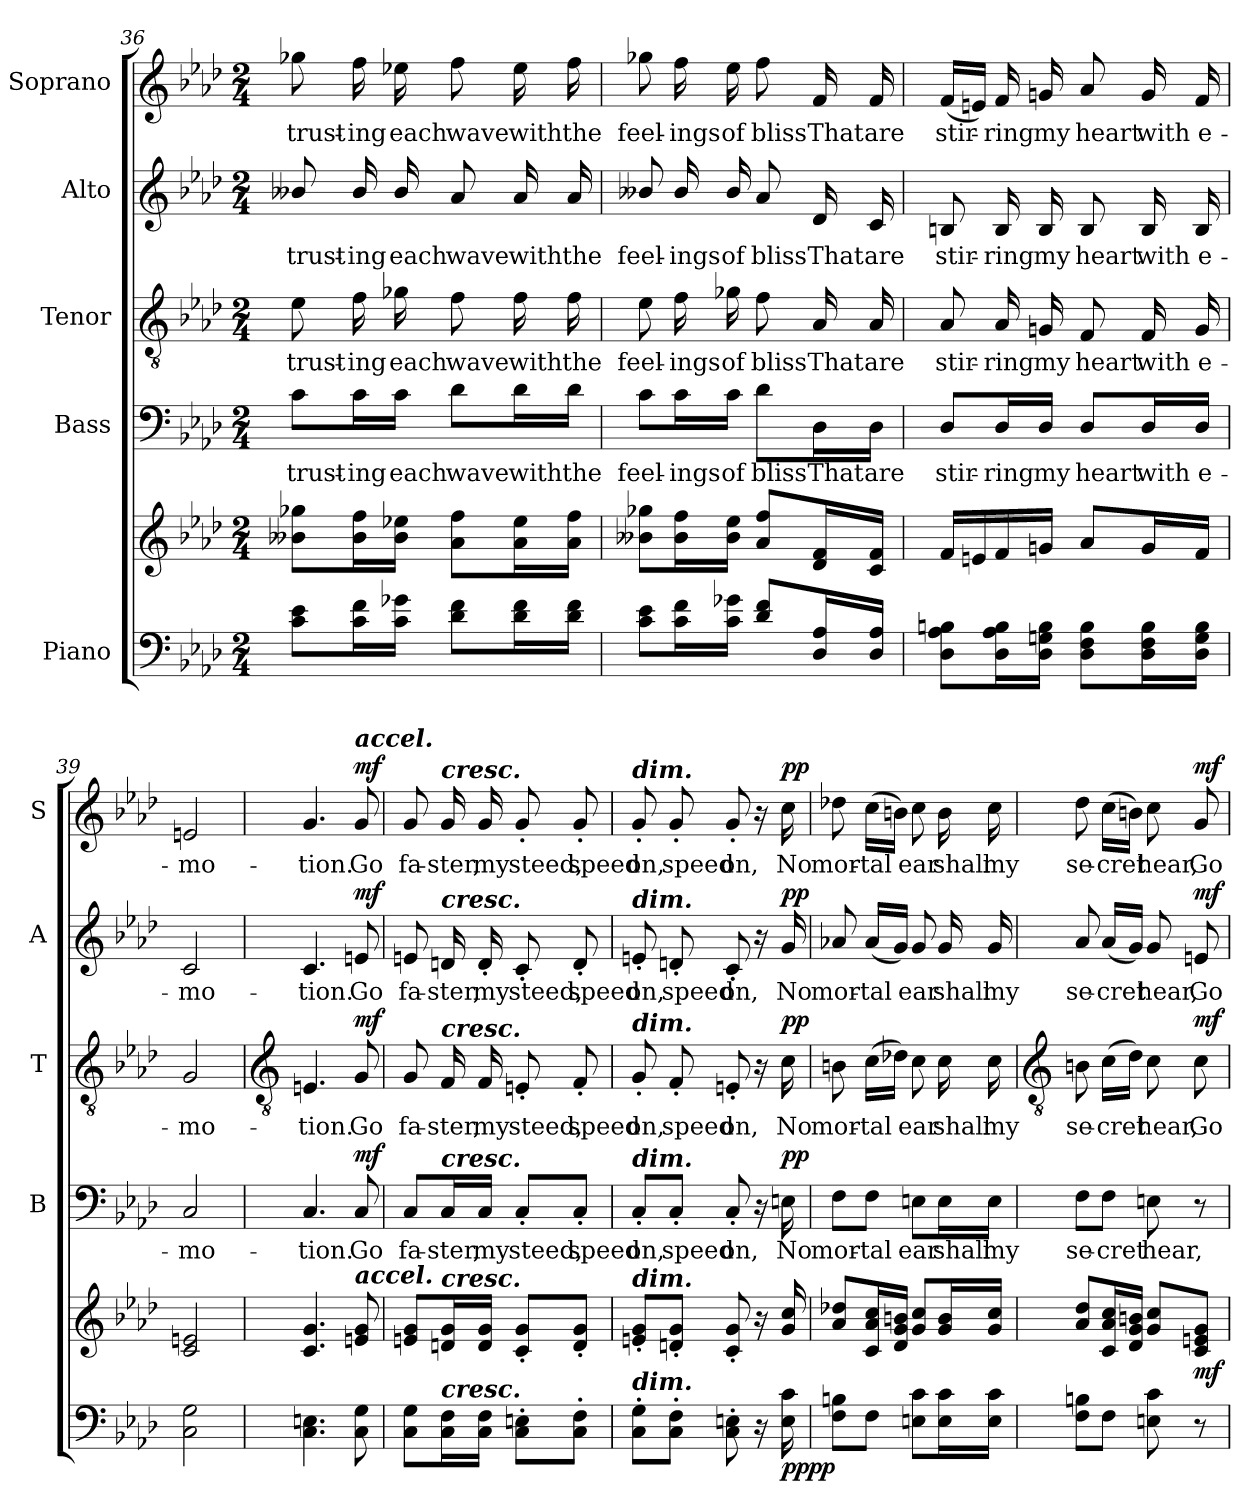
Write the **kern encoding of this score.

**kern	**kern	**dynam	**kern	**text	**dynam	**kern	**text	**dynam	**kern	**text	**dynam	**kern	**text	**dynam
*part5	*part5	*part5	*part4	*part4	*part4	*part3	*part3	*part3	*part2	*part2	*part2	*part1	*part1	*part1
*staff6	*staff5	*staff5/6	*staff4	*staff4	*staff4	*staff3	*staff3	*staff3	*staff2	*staff2	*staff2	*staff1	*staff1	*staff1
*I"Piano	*	*	*I"Bass	*	*	*I"Tenor	*	*	*I"Alto	*	*	*I"Soprano	*	*
*	*	*	*I'B	*	*	*I'T	*	*	*I'A	*	*	*I'S	*	*
!!LO:LB:g=z
*clefF4	*clefG2	*	*clefF4	*	*	*clefGv2	*	*	*clefG2	*	*	*clefG2	*	*
*k[b-e-a-d-]	*k[b-e-a-d-]	*	*k[b-e-a-d-]	*	*	*k[b-e-a-d-]	*	*	*k[b-e-a-d-]	*	*	*k[b-e-a-d-]	*	*
*A-:	*A-:	*	*A-:	*	*	*A-:	*	*	*A-:	*	*	*A-:	*	*
*M2/4	*M2/4	*	*M2/4	*	*	*M2/4	*	*	*M2/4	*	*	*M2/4	*	*
=36	=36	=36	=36	=36	=36	=36	=36	=36	=36	=36	=36	=36	=36	=36
!	!	!	!	!LO:LY:b	!	!	!LO:LY:b	!	!	!LO:LY:b	!	!	!LO:LY:b	!
8c 8e-L	8b--X 8gg-XL	.	8c\L	-trust-	.	8e-\	-trust-	.	8b--X/	-trust-	.	8gg-X	-trust-	.
!	!	!	!	!LO:LY:b	!	!	!LO:LY:b	!	!	!LO:LY:b	!	!	!LO:LY:b	!
16c 16fL	16b-- 16ffL	.	16c\L	-ing	.	16f\	-ing	.	16b--/	-ing	.	16ff	-ing	.
!	!	!	!	!LO:LY:b	!	!	!LO:LY:b	!	!	!LO:LY:b	!	!	!LO:LY:b	!
16c 16g-XJJ	16b-- 16ee-XJJ	.	16c\JJ	each	.	16g-X\	each	.	16b--/	each	.	16ee-X	each	.
!	!	!	!	!LO:LY:b	!	!	!LO:LY:b	!	!	!LO:LY:b	!	!	!LO:LY:b	!
8d- 8fL	8a- 8ffL	.	8d-\L	wave	.	8f	wave	.	8a-	wave	.	8ff	wave	.
!	!	!	!	!LO:LY:b	!	!	!LO:LY:b	!	!	!LO:LY:b	!	!	!LO:LY:b	!
16d- 16fL	16a- 16ee-L	.	16d-\L	with	.	16f	with	.	16a-	with	.	16ee-	with	.
!	!	!	!	!LO:LY:b	!	!	!LO:LY:b	!	!	!LO:LY:b	!	!	!LO:LY:b	!
16d- 16fJJ	16a- 16ffJJ	.	16d-\JJ	the	.	16f	the	.	16a-	the	.	16ff	the	.
=37	=37	=37	=37	=37	=37	=37	=37	=37	=37	=37	=37	=37	=37	=37
!	!	!	!	!LO:LY:b	!	!	!LO:LY:b	!	!	!LO:LY:b	!	!	!LO:LY:b	!
8c 8e-L	8b--X 8gg-XL	.	8c\L	feel-	.	8e-	feel-	.	8b--X/	feel-	.	8gg-X	feel-	.
!	!	!	!	!LO:LY:b	!	!	!LO:LY:b	!	!	!LO:LY:b	!	!	!LO:LY:b	!
16c 16fL	16b-- 16ffL	.	16c\L	-ings	.	16f	-ings	.	16b--/	-ings	.	16ff	-ings	.
!	!	!	!	!LO:LY:b	!	!	!LO:LY:b	!	!	!LO:LY:b	!	!	!LO:LY:b	!
16c 16g-XJJ	16b-- 16ee-JJ	.	16c\JJ	of	.	16g-X	of	.	16b--/	of	.	16ee-	of	.
!	!	!	!	!LO:LY:b	!	!	!LO:LY:b	!	!	!LO:LY:b	!	!	!LO:LY:b	!
8d- 8fL	8a- 8ffL	.	8d-\L	bliss	.	8f	bliss	.	8a-	bliss	.	8ff	bliss	.
!	!	!	!	!LO:LY:b	!	!	!LO:LY:b	!	!	!LO:LY:b	!	!	!LO:LY:b	!
16D-/ 16A-/L	16d- 16fL	.	16D-\L	That	.	16A-	That	.	16d-	That	.	16f	That	.
!	!	!	!	!LO:LY:b	!	!	!LO:LY:b	!	!	!LO:LY:b	!	!	!LO:LY:b	!
16D-/ 16A-/JJ	16c 16fJJ	.	16D-\JJ	are	.	16A-	are	.	16c	are	.	16f	are	.
=38	=38	=38	=38	=38	=38	=38	=38	=38	=38	=38	=38	=38	=38	=38
!	!	!	!	!LO:LY:b	!	!	!LO:LY:b	!	!	!LO:LY:b	!	!	!LO:LY:b	!
8D- 8A- 8BnL	16fLL	.	8D-/L	stir-	.	8A-	stir-	.	8Bn	stir-	.	(<16fLL	stir-	.
.	16en	.	.	.	.	.	.	.	.	.	.	16enJJ)	.	.
!	!	!	!	!LO:LY:b	!	!	!LO:LY:b	!	!	!LO:LY:b	!	!	!LO:LY:b	!
16D- 16A- 16BL	16f	.	16D-/L	-ring	.	16A-	-ring	.	16B	-ring	.	16f	ring	.
!	!	!	!	!LO:LY:b	!	!	!LO:LY:b	!	!	!LO:LY:b	!	!	!LO:LY:b	!
16D- 16Gn 16BJJ	16gnJJ	.	16D-/JJ	my	.	16Gn	my	.	16B	my	.	16gn	my	.
!	!	!	!	!LO:LY:b	!	!	!LO:LY:b	!	!	!LO:LY:b	!	!	!LO:LY:b	!
8D- 8F 8BL	8a-L	.	8D-/L	heart	.	8F	heart	.	8B	heart	.	8a-	heart	.
!	!	!	!	!LO:LY:b	!	!	!LO:LY:b	!	!	!LO:LY:b	!	!	!LO:LY:b	!
16D- 16F 16BL	16gL	.	16D-/L	with	.	16F	with	.	16B	with	.	16g	with	.
!	!	!	!	!LO:LY:b	!	!	!LO:LY:b	!	!	!LO:LY:b	!	!	!LO:LY:b	!
16D- 16G 16BJJ	16fJJ	.	16D-/JJ	e-	.	16G	e-	.	16B	e-	.	16f	e-	.
=39	=39	=39	=39	=39	=39	=39	=39	=39	=39	=39	=39	=39	=39	=39
!	!	!	!	!LO:LY:b	!	!	!LO:LY:b	!	!	!LO:LY:b	!	!	!LO:LY:b	!
2C 2G	2c 2en	.	2C	-mo-	.	2G	-mo-	.	2c	-mo-	.	2en	-mo-	.
!!LO:LB:g=z
=40	=40	=40	=40	=40	=40	=40	=40	=40	=40	=40	=40	=40	=40	=40
*	*	*	*	*	*	*clefGv2	*	*	*	*	*	*	*	*
!	!	!	!	!LO:LY:b	!	!	!LO:LY:b	!	!	!LO:LY:b	!	!	!LO:LY:b	!
4.C 4.En	4.c 4.g	.	4.C	-tion.	.	4.En	-tion.	.	4.c	-tion.	.	4.g	-tion.	.
!	!	!	!	!	!	!	!	!	!	!	!	!LO:TX:a:Bi:t=accel.	!	!
!	!LO:TX:a:Bi:t=accel.	!	!	!	!	!	!	!	!	!	!	!	!	!
!	!	!LO:DY:b=2	!	!LO:LY:b	!	!	!LO:LY:b	!	!	!LO:LY:b	!	!	!LO:LY:b	!
!	!	!LO:DY:n=1:b	!	!	!LO:DY:b	!	!	!LO:DY:b	!	!	!LO:DY:b	!	!	!LO:DY:b
8C 8G	8en 8g	mf mf	8C	Go	mf	8G	Go	mf	8en	Go	mf	8g	Go	mf
=41	=41	=41	=41	=41	=41	=41	=41	=41	=41	=41	=41	=41	=41	=41
!	!	!	!	!LO:LY:b	!	!	!LO:LY:b	!	!	!LO:LY:b	!	!	!LO:LY:b	!
8C 8GL	8en 8gL	.	8C/L	fa-	.	8G	fa-	.	8en	fa-	.	8g	fa-	.
!	!	!	!	!	!	!	!	!	!	!	!	!LO:TX:a:Bi:t=cresc.	!	!
!	!	!	!	!	!	!	!	!	!LO:TX:a:Bi:t=cresc.	!	!	!	!	!
!	!	!	!	!	!	!LO:TX:a:Bi:t=cresc.	!	!	!	!	!	!	!	!
!	!	!	!LO:TX:a:Bi:t=cresc.	!	!	!	!	!	!	!	!	!	!	!
!	!LO:TX:a:Bi:t=cresc.	!	!	!	!	!	!	!	!	!	!	!	!	!
!LO:TX:a:Bi:t=cresc.	!	!	!	!	!	!	!	!	!	!	!	!	!	!
!	!	!	!	!LO:LY:b	!	!	!LO:LY:b	!	!	!LO:LY:b	!	!	!LO:LY:b	!
16C 16FL	16dn 16gL	.	16C/L	-ster,	.	16F	-ster,	.	16dn	-ster,	.	16g	-ster,	.
!	!	!	!	!LO:LY:b	!	!	!LO:LY:b	!	!	!LO:LY:b	!	!	!LO:LY:b	!
16C 16FJJ	16d 16gJJ	.	16C/JJ	my	.	16F	my	.	16d'	my	.	16g	my	.
!	!	!	!	!LO:LY:b	!	!	!LO:LY:b	!	!	!LO:LY:b	!	!	!LO:LY:b	!
8C' 8En'L	8c' 8g'L	.	8C'/L	steed,	.	8En'	steed,	.	8c'	steed,	.	8g'	steed,	.
!	!	!	!	!LO:LY:b	!	!	!LO:LY:b	!	!	!LO:LY:b	!	!	!LO:LY:b	!
8C' 8F'J	8d' 8g'J	.	8C'/J	speed	.	8F'	speed	.	8d'	speed	.	8g'	speed	.
=42	=42	=42	=42	=42	=42	=42	=42	=42	=42	=42	=42	=42	=42	=42
!	!	!	!	!	!	!	!	!	!	!	!	!LO:TX:a:Bi:t=dim.	!	!
!	!	!	!	!	!	!	!	!	!LO:TX:a:Bi:t=dim.	!	!	!	!	!
!	!	!	!	!	!	!LO:TX:a:Bi:t=dim.	!	!	!	!	!	!	!	!
!	!	!	!LO:TX:a:Bi:t=dim.	!	!	!	!	!	!	!	!	!	!	!
!	!LO:TX:a:Bi:t=dim.	!	!	!	!	!	!	!	!	!	!	!	!	!
!LO:TX:a:Bi:t=dim.	!	!	!	!	!	!	!	!	!	!	!	!	!	!
!	!	!	!	!LO:LY:b	!	!	!LO:LY:b	!	!	!LO:LY:b	!	!	!LO:LY:b	!
8C' 8G'L	8en' 8g'L	.	8C'/L	on,	.	8G'	on,	.	8en'	on,	.	8g'	on,	.
!	!	!	!	!LO:LY:b	!	!	!LO:LY:b	!	!	!LO:LY:b	!	!	!LO:LY:b	!
8C' 8F'J	8dn' 8g'J	.	8C'/J	speed	.	8F'	speed	.	8dn'	speed	.	8g'	speed	.
!	!	!	!	!LO:LY:b	!	!	!LO:LY:b	!	!	!LO:LY:b	!	!	!LO:LY:b	!
8C' 8En'	8c' 8g'	.	8C'	on,	.	8En'	on,	.	8c'	on,	.	8g'	on,	.
16r	16r	.	16r	.	.	16r	.	.	16r	.	.	16r	.	.
!	!	!LO:DY:b=2	!	!LO:LY:b	!	!	!LO:LY:b	!	!	!LO:LY:b	!	!	!LO:LY:b	!
!	!	!LO:DY:n=1:b	!	!	!LO:DY:b	!	!	!LO:DY:b	!	!	!LO:DY:b	!	!	!LO:DY:b
16E 16c	16g 16cc	pp pp	16En	No	pp	16c	No	pp	16g	No	pp	16cc	No	pp
=43	=43	=43	=43	=43	=43	=43	=43	=43	=43	=43	=43	=43	=43	=43
!	!	!	!	!LO:LY:b	!	!	!LO:LY:b	!	!	!LO:LY:b	!	!	!LO:LY:b	!
8F 8BnL	8a- 8dd-XL	.	8F\L	mor-	.	8Bn	mor-	.	8a-X	mor-	.	8dd-X	mor-	.
!	!	!	!	!LO:LY:b	!	!	!LO:LY:b	!	!	!LO:LY:b	!	!	!LO:LY:b	!
8FJ	16c 16a- 16ccL	.	8F\J	-tal	.	(>16cLL	-tal	.	(<16a-LL	-tal	.	(>16ccLL	-tal	.
.	16d- 16g 16bnJJ	.	.	.	.	16d-XJJ)	.	.	16gJJ)	.	.	16bnJJ)	.	.
!	!	!	!	!LO:LY:b	!	!	!LO:LY:b	!	!	!LO:LY:b	!	!	!LO:LY:b	!
8En 8cL	8g 8ccL	.	8En\L	ear	.	8c	ear	.	8g	ear	.	8cc	ear	.
!	!	!	!	!LO:LY:b	!	!	!LO:LY:b	!	!	!LO:LY:b	!	!	!LO:LY:b	!
16E 16cL	16g 16bL	.	16E\L	shall	.	16c	shall	.	16g	shall	.	16b	shall	.
!	!	!	!	!LO:LY:b	!	!	!LO:LY:b	!	!	!LO:LY:b	!	!	!LO:LY:b	!
16E 16cJJ	16g 16ccJJ	.	16E\JJ	my	.	16c	my	.	16g	my	.	16cc	my	.
!!LO:LB:g=z
=44	=44	=44	=44	=44	=44	=44	=44	=44	=44	=44	=44	=44	=44	=44
*	*	*	*	*	*	*clefGv2	*	*	*	*	*	*	*	*
!	!	!	!	!LO:LY:b	!	!	!LO:LY:b	!	!	!LO:LY:b	!	!	!LO:LY:b	!
8F 8BnL	8a- 8dd-L	.	8F\L	se-	.	8Bn	se-	.	8a-	se-	.	8dd-	se-	.
!	!	!	!	!LO:LY:b	!	!	!LO:LY:b	!	!	!LO:LY:b	!	!	!LO:LY:b	!
8FJ	16c 16a- 16ccL	.	8F\J	-cret	.	(>16cLL	-cret	.	(<16a-LL	-cret	.	(>16ccLL	-cret	.
.	16d- 16g 16bnJJ	.	.	.	.	16d-JJ)	.	.	16gJJ)	.	.	16bnJJ)	.	.
!	!	!	!	!LO:LY:b	!	!	!LO:LY:b	!	!	!LO:LY:b	!	!	!LO:LY:b	!
8En 8c	8g 8ccL	.	8En	hear,	.	8c	hear,	.	8g	hear,	.	8cc	hear,	.
!	!	!LO:DY:b	!	!	!	!	!LO:LY:b	!LO:DY:b	!	!LO:LY:b	!LO:DY:b	!	!LO:LY:b	!LO:DY:b
8r	8c 8en 8gJ	mf	8r	.	.	8c	Go	mf	8en	Go	mf	8g	Go	mf
=	=	=	=	=	=	=	=	=	=	=	=	=	=	=
*-	*-	*-	*-	*-	*-	*-	*-	*-	*-	*-	*-	*-	*-	*-
